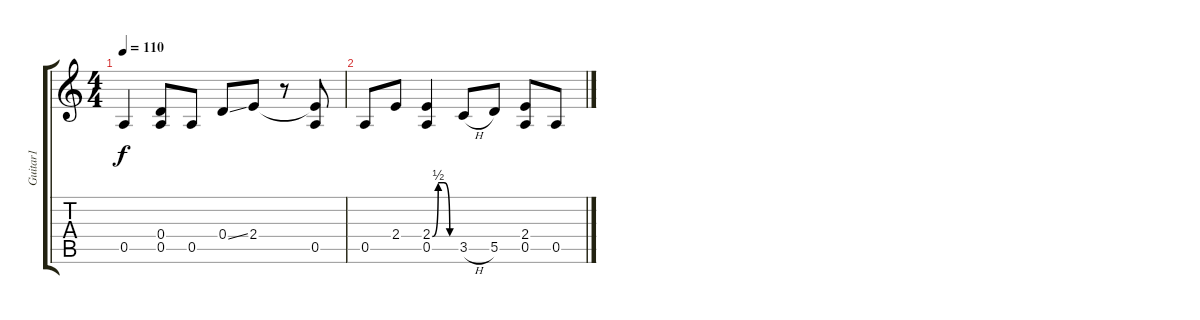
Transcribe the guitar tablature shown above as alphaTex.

\track ("Guitar1" "Guitar1") {instrument electricguitarclean}
\staff {score tabs}
\tuning (E4 B3 G3 D3 A2 E2) {hide}
\ts (4 4)
\tempo 110
\clef g2
\ks c
0.5.4{dy f} (0.4 0.5).8 0.5.8 0.4{ss}.8 2.4.8 r.8 (2.4{t} 0.5).8 |
0.5.8 2.4.8 (2.4{be (custom 0 0 15 2 30 2 45 0 60 0)} 0.5).4 3.5{h}.8 5.5.8 (2.4 0.5).8 0.5.8
